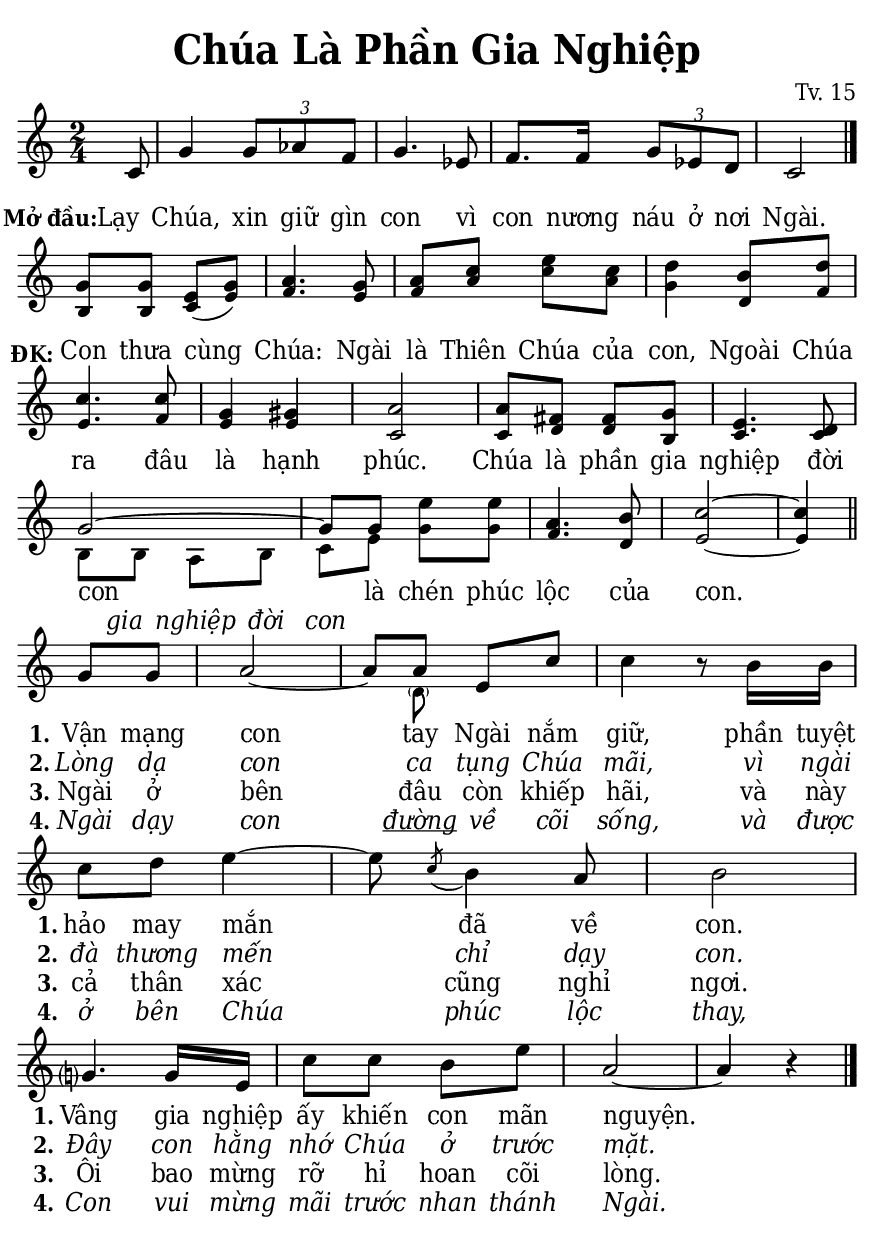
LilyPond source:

% Cài đặt chung\
\version "2.22.1"
\include "english.ly"

\header {
  title = \markup { \fontsize #1 "Chúa Là Phần Gia Nghiệp" }
  composer = "Tv. 15"
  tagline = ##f
}

% Nhạc phiên khúc
nhacPhienKhucSop = \relative c' {
  <> \tweak extra-offset #'(-12 . -2.5) _\markup { \bold "Mở đầu:" }
  \partial 8
  \once \override NoteColumn.X-offset = 2 <>
  c8 |
  g'4 \tuplet 3/2 { g8 af f } |
  g4. ef8 |
  f8. f16 \tuplet 3/2 { g8 ef d } |
  c2 \bar "|." \break
  
  <> \tweak extra-offset #'(-6.5 . -2.2) _\markup { \bold "ĐK:" }
  g'8 g e (g) |
  a4. g8 |
  a c e c |
  d4 b8 d |
  c4. c8 |
  g4 gs |
  a2 |
  a8 fs fs g |
  e4. d8 |
  g2 ~ |
  g8 g e' e |
  a,4. b8 |
  c2 ~ |
  c4 \bar "||" \break
  
  g8 g |
  a2 ~ |
  a8
  <<
    {
      \voiceOne
      a
    }
    \new Voice = "splitpart" {
      \voiceTwo
      \tweak font-size #-2
      \parenthesize
      d,
    }
  >>
  \oneVoice
  e c' |
  c4 r8 b16 b |
  c8 d e4 ~ |
  e8 \slashedGrace { c8 ( } b4) a8 |
  b2 |
  g!?4. g16 e |
  c'8 c b e |
  a,2 ~ |
  a4 r \bar "|."
}

nhacPhienKhucAlto = \relative c' {
  r8 |
  R2*4
  b8 b c (e) |
  f4. e8 |
  f a c a |
  g4 d8 f |
  e4. f8 |
  e4 e |
  c2 c8 d d b |
  c4. c8 |
  b
  \once \override NoteColumn.X-offset = 1.5 b
  a b |
  c [e] g g |
  f4. d8 |
  e2 ~ |
  e4
}

% Lời phiên khúc
loiPhienKhucSop = \lyrics {
  %\set stanza = "Mở đầu:"
  Lạy Chúa, xin giữ gìn con vì con nương náu ở nơi Ngài.
  %\set stanza = "ĐK:"
  Con thưa cùng Chúa:
  Ngài là Thiên Chúa của con,
  Ngoài Chúa ra đâu là hạnh phúc.
  Chúa là phần gia nghiệp đời con
  là chén phúc lộc của con.
  <<
    {
      \set stanza = "1."
      Vận mạng con tay Ngài nắm giữ,
      phần tuyệt hảo may mắn đã về con.
      Vâng gia nghiệp ấy khiến con mãn nguyện.
    }
    \new Lyrics {
	    \set associatedVoice = "beSop"
	    \set stanza = "2."
      \override Lyrics.LyricText.font-shape = #'italic
	    Lòng dạ con ca tụng Chúa mãi,
	    vì ngài đà thương mến chỉ dạy con.
	    Đây con hằng nhớ Chúa ở trước mặt.
    }
    \new Lyrics {
	    \set associatedVoice = "beSop"
	    \set stanza = "3."
	    Ngài ở bên đâu còn khiếp hãi,
	    và này cả thân xác cũng nghỉ ngơi.
	    Ôi bao mừng rỡ hỉ hoan cõi lòng.
    }
    \new Lyrics {
	    \set associatedVoice = "beSop"
	    \set stanza = "4."
      \override Lyrics.LyricText.font-shape = #'italic
	    Ngài dạy con
	    \markup { \italic \underline "đường" }
	    về cõi sống,
	    và được ở bên Chúa phúc lộc thay,
	    Con vui mừng mãi trước nhan thánh Ngài.
    }
  >>
}

loiPhienKhucAlto = \lyrics {
  \repeat unfold 24 { _ }
  \override Lyrics.LyricText.font-shape = #'italic
  gia nghiệp đời con
}

% Dàn trang
\paper {
  #(set-paper-size "a5")
  top-margin = 3\mm
  bottom-margin = 3\mm
  left-margin = 3\mm
  right-margin = 3\mm
  indent = #0
  #(define fonts
	 (make-pango-font-tree "Deja Vu Serif Condensed"
	 		       "Deja Vu Serif Condensed"
			       "Deja Vu Serif Condensed"
			       (/ 20 20)))
  print-page-number = ##f
  page-count = #1
}

TongNhip = {
  \key c \major \time 2/4
  \set Timing.beamExceptions = #'()
  \set Timing.baseMoment = #(ly:make-moment 1/4)
}

% mã nguồn cho những chức năng chưa hỗ trợ trong phiên bản lilypond hiện tại
% cung cấp bởi cộng đồng lilypond khi gửi email đến lilypond-user@gnu.org
% Đổi kích thước nốt cho bè phụ
notBePhu =
#(define-music-function (font-size music) (number? ly:music?)
   (for-some-music
     (lambda (m)
       (if (music-is-of-type? m 'rhythmic-event)
           (begin
             (set! (ly:music-property m 'tweaks)
                   (cons `(font-size . ,font-size)
                         (ly:music-property m 'tweaks)))
             #t)
           #f))
     music)
   music)

% in số phiên khúc trên mỗi dòng
#(define (add-grob-definition grob-name grob-entry)
    (set! all-grob-descriptions
          (cons ((@@ (lily) completize-grob-entry)
                 (cons grob-name grob-entry))
                all-grob-descriptions)))

#(add-grob-definition
   'StanzaNumberSpanner
   `((direction . ,LEFT)
     (font-series . bold)
     (padding . 0.5)
     (side-axis . ,X)
     (stencil . ,ly:text-interface::print)
     (X-offset . ,ly:side-position-interface::x-aligned-side)
     (Y-extent . ,grob::always-Y-extent-from-stencil)
     (meta . ((class . Spanner)
              (interfaces . (font-interface
                             side-position-interface
                             stanza-number-interface
                             text-interface))))))

\layout {
   \context {
     \Global
     \grobdescriptions #all-grob-descriptions
   }
   \context {
     \Score
     \remove Stanza_number_align_engraver
     \consists
       #(lambda (context)
          (let ((texts '())
                (syllables '()))
            (make-engraver
             (acknowledgers
              ((stanza-number-interface engraver grob source-engraver)
                 (set! texts (cons grob texts)))
              ((lyric-syllable-interface engraver grob source-engraver)
                 (set! syllables (cons grob syllables))))
             ((stop-translation-timestep engraver)
                (for-each
                 (lambda (text)
                   (for-each
                    (lambda (syllable)
                      (ly:pointer-group-interface::add-grob text
'side-support-elements syllable))
                    syllables))
                 texts)
                (set! syllables '())))))
   }
   \context {
     \Lyrics
     \remove Stanza_number_engraver
     \consists
       #(lambda (context)
          (let ((text #f)
                (last-stanza #f))
            (make-engraver
             ((process-music engraver)
                (let ((stanza (ly:context-property context 'stanza #f)))
                  (if (and stanza (not (equal? stanza last-stanza)))
                      (let ((column (ly:context-property context
'currentCommandColumn)))
                        (set! last-stanza stanza)
                        (if text
                            (ly:spanner-set-bound! text RIGHT column))

                        (set! text (ly:engraver-make-grob engraver
'StanzaNumberSpanner '()))
                        (ly:grob-set-property! text 'text stanza)
                        (ly:spanner-set-bound! text LEFT column)))))
             ((finalize engraver)
                (if text
                    (let ((column (ly:context-property context
'currentCommandColumn)))
                      (ly:spanner-set-bound! text RIGHT column)))))))
     \override StanzaNumberSpanner.horizon-padding = 10000
   }
}
% kết thúc mã nguồn

\score {
  \new ChoirStaff <<
    \new Staff \with {
        \consists "Merge_rests_engraver"
        printPartCombineTexts = ##f
      }
      <<
      \new Voice \TongNhip \partCombine 
        \nhacPhienKhucSop
        \notBePhu -1 { \nhacPhienKhucAlto }
      \new NullVoice = beSop \nhacPhienKhucSop
      \new Lyrics \lyricsto beSop \loiPhienKhucSop
      \new NullVoice = beAlto \nhacPhienKhucAlto
      \new Lyrics \lyricsto beAlto \loiPhienKhucAlto
      >>
  >>
  \layout {
    \override Lyrics.LyricSpace.minimum-distance = #1.2
    \override Score.BarNumber.break-visibility = ##(#f #f #f)
    \override Score.SpacingSpanner.uniform-stretching = ##t
  } 
}
